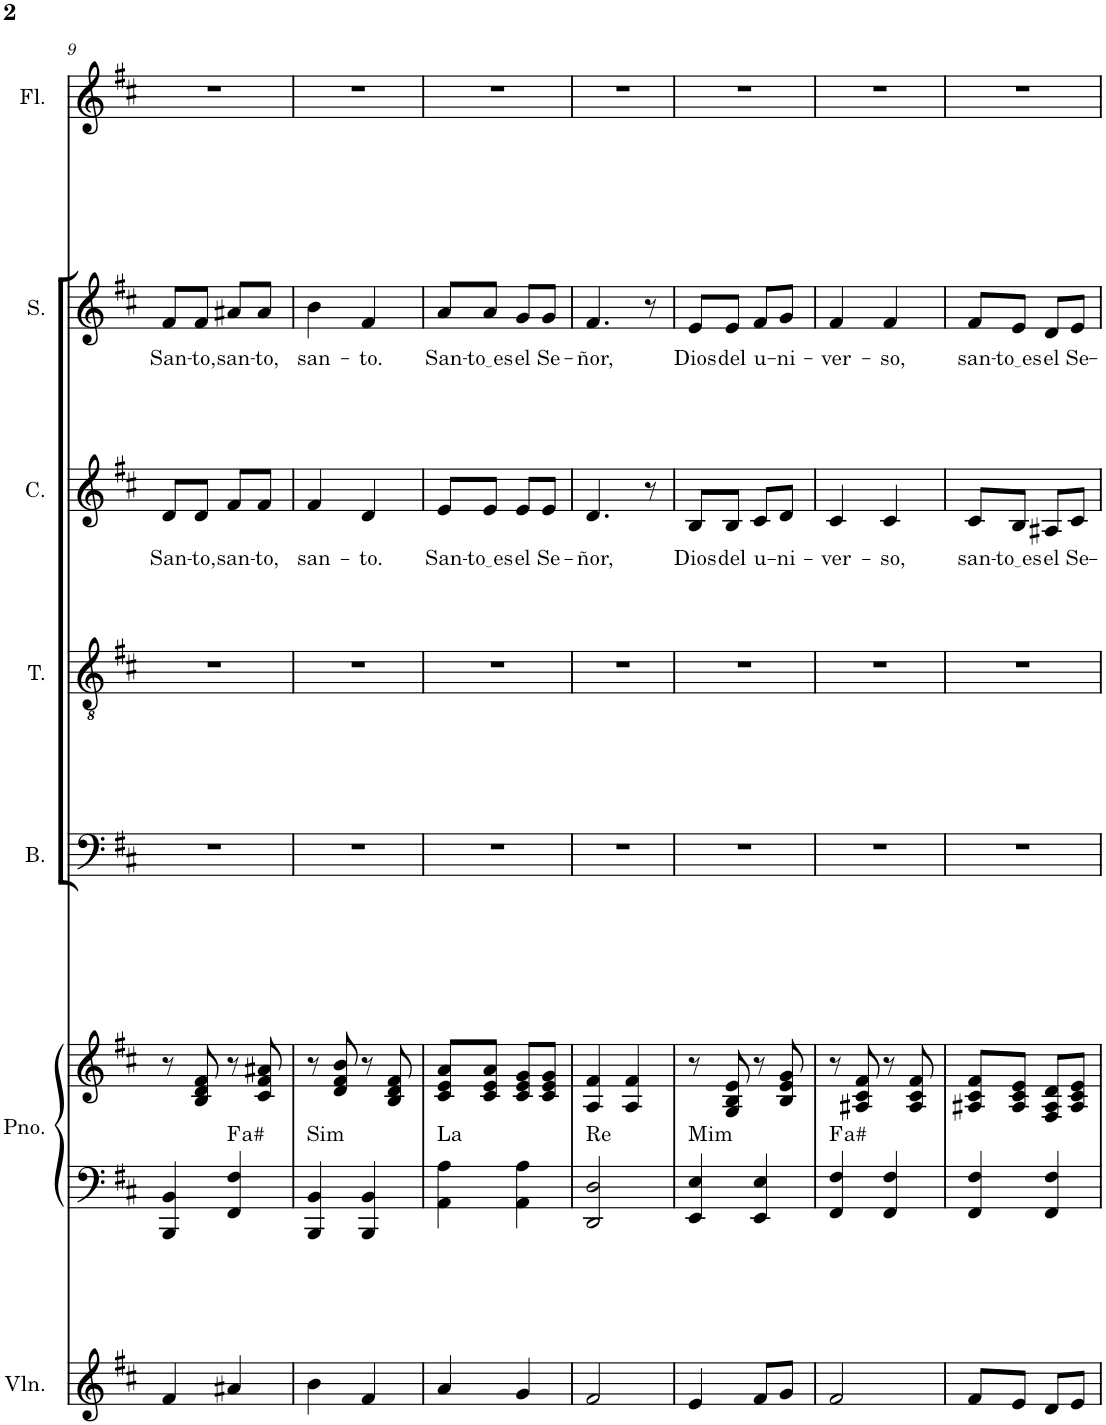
**kern	**kern	**kern	**harte	**kern	**kern	**kern	**text	**kern	**text	**kern
*part7	*part6	*part6	*part6	*part5	*part4	*part3	*part3	*part2	*part2	*part1
*staff8	*staff7	*staff6	*	*staff5	*staff4	*staff3	*staff3	*staff2	*staff2	*staff1
*I"Violín	*I"Piano	*	*	*I"Bajo	*I"Tenor	*I"Contralto	*	*I"Soprano	*	*I"Flauta
*I'Vln.	*I'Pno.	*	*	*I'B.	*I'T.	*I'C.	*	*I'S.	*	*I'Fl.
!!LO:PB:g=z
*clefG2	*clefF4	*clefG2	*	*clefF4	*clefGv2	*clefG2	*	*clefG2	*	*clefG2
*k[f#c#]	*k[f#c#]	*k[f#c#]	*	*k[f#c#]	*k[f#c#]	*k[f#c#]	*	*k[f#c#]	*	*k[f#c#]
*M2/4	*M2/4	*M2/4	*	*M2/4	*M2/4	*M2/4	*	*M2/4	*	*M2/4
=9	=9	=9	=9	=9	=9	=9	=9	=9	=9	=9
!	!	!	!	!	!	!	!LO:LY:b	!	!LO:LY:b	!
4f#/	4BBB/ 4BB/	8r	.	2r	2r	8d/L	San-	8f#/L	San-	2r
!	!	!	!	!	!	!	!LO:LY:b	!	!LO:LY:b	!
.	.	8B/ 8d/ 8f#/	.	.	.	8d/J	-to,	8f#/J	-to,	.
!	!	!	!LO:H:kt=a#	!	!	!	!LO:LY:b	!	!LO:LY:b	!
4a#X/	4FF#/ 4F#/	8r	.	.	.	8f#/L	san-	8a#X/L	san-	.
!	!	!	!	!	!	!	!LO:LY:b	!	!LO:LY:b	!
.	.	8c#/ 8f#/ 8a#X/	.	.	.	8f#/J	-to,	8a#/J	-to,	.
=10	=10	=10	=10	=10	=10	=10	=10	=10	=10	=10
!	!	!	!LO:H:kt=Sim	!	!	!	!LO:LY:b	!	!LO:LY:b	!
4b\	4BBB/ 4BB/	8r	N	2r	2r	4f#/	san-	4b\	san-	2r
.	.	8d/ 8f#/ 8b/	.	.	.	.	.	.	.	.
!	!	!	!	!	!	!	!LO:LY:b	!	!LO:LY:b	!
4f#/	4BBB/ 4BB/	8r	.	.	.	4d/	-to.	4f#/	-to.	.
.	.	8B/ 8d/ 8f#/	.	.	.	.	.	.	.	.
=11	=11	=11	=11	=11	=11	=11	=11	=11	=11	=11
!	!	!	!LO:H:kt=La	!	!	!	!LO:LY:b	!	!LO:LY:b	!
4a/	4AA\ 4A\	8c#/ 8e/ 8a/L	N	2r	2r	8e/L	San-	8a/L	San-	2r
!	!	!	!	!	!	!	!LO:LY:b	!	!LO:LY:b	!
.	.	8c#/ 8e/ 8a/J	.	.	.	8e/J	to es	8a/J	to es	.
!	!	!	!	!	!	!	!LO:LY:b	!	!LO:LY:b	!
4g/	4AA\ 4A\	8c#/ 8e/ 8g/L	.	.	.	8e/L	el	8g/L	el	.
!	!	!	!	!	!	!	!LO:LY:b	!	!LO:LY:b	!
.	.	8c#/ 8e/ 8g/J	.	.	.	8e/J	Se-	8g/J	Se-	.
=12	=12	=12	=12	=12	=12	=12	=12	=12	=12	=12
!	!	!	!LO:H:kt=Re	!	!	!	!LO:LY:b	!	!LO:LY:b	!
2f#/	2DD/ 2D/	4A/ 4f#/	N	2r	2r	4.d/	-ñor,	4.f#/	-ñor,	2r
.	.	4A/ 4f#/	.	.	.	.	.	.	.	.
.	.	.	.	.	.	8r	.	8r	.	.
=13	=13	=13	=13	=13	=13	=13	=13	=13	=13	=13
!	!	!	!LO:H:kt=Mim	!	!	!	!LO:LY:b	!	!LO:LY:b	!
4e/	4EE/ 4E/	8r	N	2r	2r	8B/L	Dios	8e/L	Dios	2r
!	!	!	!	!	!	!	!LO:LY:b	!	!LO:LY:b	!
.	.	8G/ 8B/ 8e/	.	.	.	8B/J	del	8e/J	del	.
!	!	!	!	!	!	!	!LO:LY:b	!	!LO:LY:b	!
8f#/L	4EE/ 4E/	8r	.	.	.	8c#/L	u-	8f#/L	u-	.
!	!	!	!	!	!	!	!LO:LY:b	!	!LO:LY:b	!
8g/J	.	8B/ 8e/ 8g/	.	.	.	8d/J	-ni-	8g/J	-ni-	.
=14	=14	=14	=14	=14	=14	=14	=14	=14	=14	=14
!	!	!	!LO:H:kt=a#	!	!	!	!LO:LY:b	!	!LO:LY:b	!
2f#/	4FF#/ 4F#/	8r	.	2r	2r	4c#/	-ver-	4f#/	-ver-	2r
.	.	8A#X/ 8c#/ 8f#/	.	.	.	.	.	.	.	.
!	!	!	!	!	!	!	!LO:LY:b	!	!LO:LY:b	!
.	4FF#/ 4F#/	8r	.	.	.	4c#/	-so,	4f#/	-so,	.
.	.	8A#/ 8c#/ 8f#/	.	.	.	.	.	.	.	.
=15	=15	=15	=15	=15	=15	=15	=15	=15	=15	=15
!	!	!	!	!	!	!	!LO:LY:b	!	!LO:LY:b	!
8f#/L	4FF#/ 4F#/	8A#X/ 8c#/ 8f#/L	.	2r	2r	8c#/L	san-	8f#/L	san-	2r
!	!	!	!	!	!	!	!LO:LY:b	!	!LO:LY:b	!
8e/J	.	8A#/ 8c#/ 8e/J	.	.	.	8B/J	to es	8e/J	to es	.
!	!	!	!	!	!	!	!LO:LY:b	!	!LO:LY:b	!
8d/L	4FF#/ 4F#/	8F#/ 8A#/ 8d/L	.	.	.	8A#X/L	el	8d/L	el	.
!	!	!	!	!	!	!	!LO:LY:b	!	!LO:LY:b	!
8e/J	.	8A#/ 8c#/ 8e/J	.	.	.	8c#/J	Se-	8e/J	Se-	.
=	=	=	=	=	=	=	=	=	=	=
*-	*-	*-	*-	*-	*-	*-	*-	*-	*-	*-
